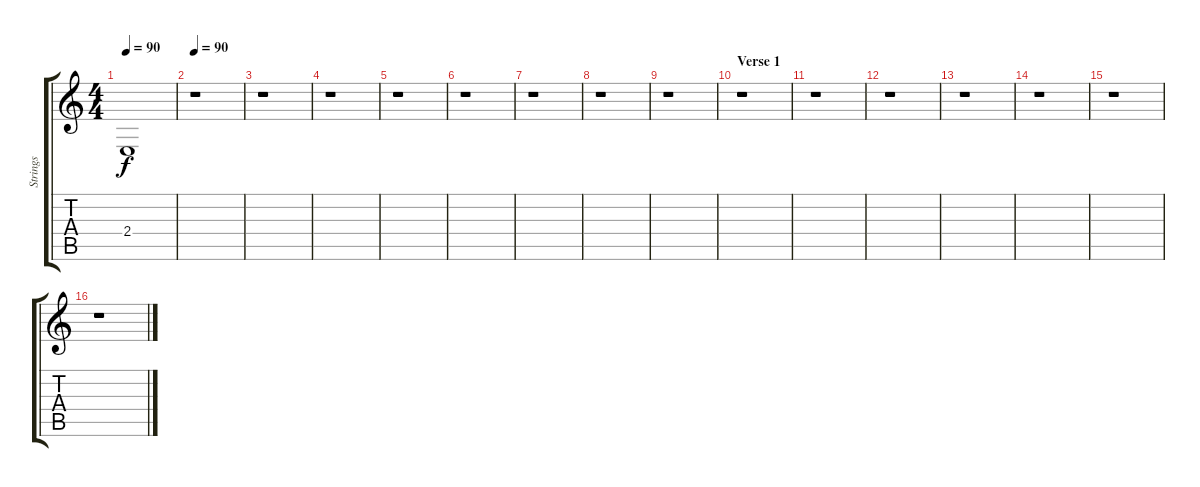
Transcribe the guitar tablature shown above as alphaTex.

\track ("Strings" "Strings") {instrument stringensemble2}
\staff {score tabs}
\tuning (E4 B3 G3 D3 A2 E2) {hide}
\ts (4 4)
\tempo 90
\clef g2
\ks c
2.4.1{dy f} |
\tempo 90
r.1 |
r.1 |
r.1 |
r.1 |
r.1 |
r.1 |
r.1 |
r.1 |
\section ("" "Verse 1")
r.1 |
r.1 |
r.1 |
r.1 |
r.1 |
r.1 |
r.1
